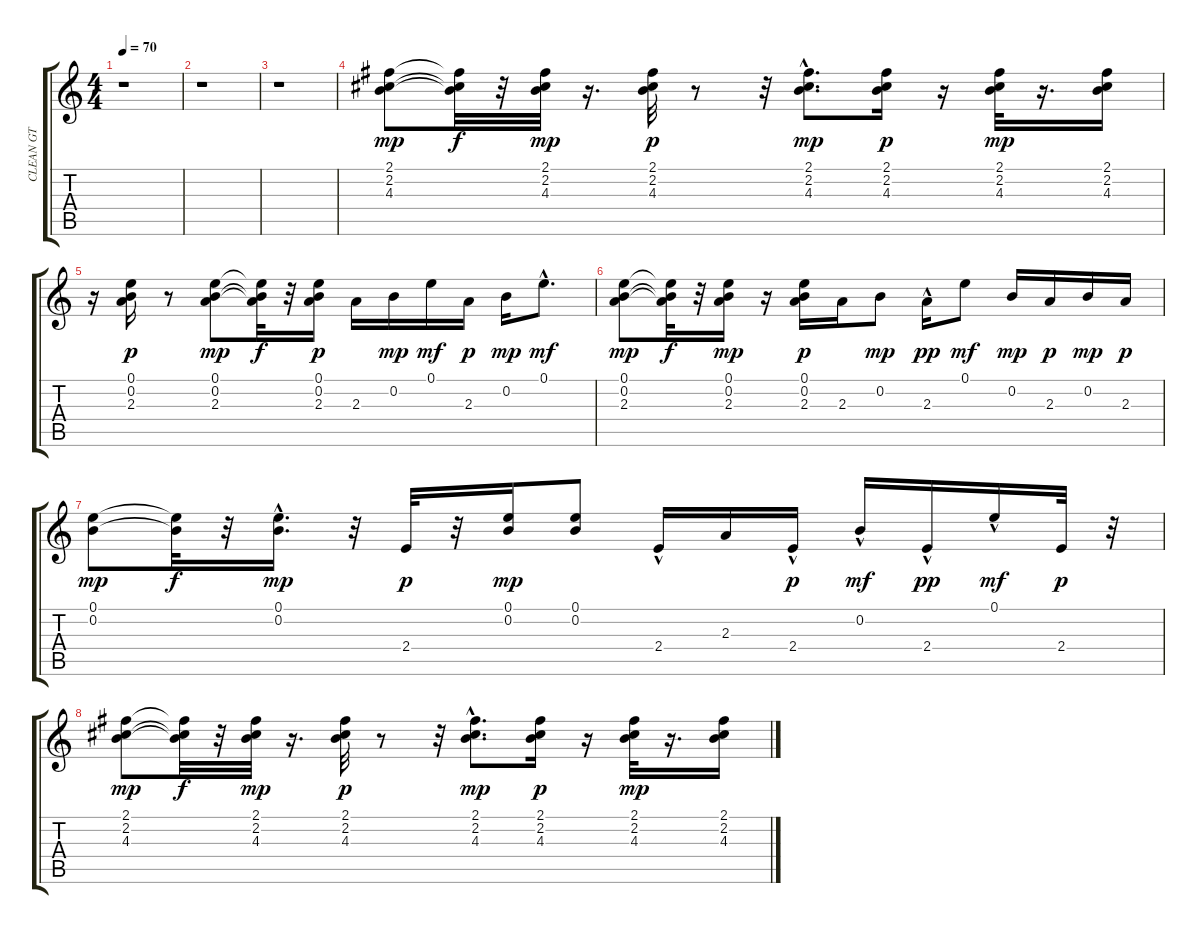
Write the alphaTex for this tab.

\track ("CLEAN GT" "CLEAN GT") {instrument electricguitarclean}
\staff {score tabs}
\tuning (E4 B3 G3 D3 A2 E2) {hide}
\ts (4 4)
\tempo 70
\clef g2
\ks c
r.1{dy mp} |
r.1 |
r.1 |
(2.1 2.2 4.3).8 (2.1{t} 2.2{t} 4.3{t}).32{dy f} r.32 (2.1 2.2 4.3).32{dy mp} r.16{d} (2.1 2.2 4.3).32{dy p} r.8 r.32 (2.1{hac} 2.2{hac} 4.3).8{d dy mp} (2.1 2.2 4.3).16{dy p} r.16 (2.1 2.2 4.3).32{dy mp} r.16{d} (2.1 2.2 4.3).16 |
r.16 (0.1 0.2 2.3).16{dy p} r.8 (0.1 0.2 2.3).8{dy mp} (0.1{t} 0.2{t} 2.3{t}).32{dy f} r.32 (0.1 0.2 2.3).16{dy p} 2.3.16 0.2.16{dy mp} 0.1.16{dy mf} 2.3.16{dy p} 0.2.16{dy mp} 0.1{hac}.8{d dy mf} |
(0.1 0.2 2.3).8{dy mp} (0.1{t} 0.2{t} 2.3{t}).32{dy f} r.32 (0.1 0.2 2.3).16{dy mp} r.16 (0.1 0.2 2.3).16{dy p} 2.3.16 0.2.8{dy mp} 2.3{hac}.16{dy pp} 0.1.8{dy mf} 0.2.16{dy mp} 2.3.16{dy p} 0.2.16{dy mp} 2.3.16{dy p} |
(0.1 0.2).8{dy mp} (0.1{t} 0.2{t}).32{dy f} r.32 (0.1{hac} 0.2).16{d dy mp} r.32 2.4.32{dy p} r.32 (0.1 0.2).16{dy mp} (0.1 0.2).8 2.4{hac}.16 2.3.16 2.4{hac}.16{dy p} 0.2{hac}.16{dy mf} 2.4{hac}.16{dy pp} 0.1{hac}.16{dy mf} 2.4.32{dy p} r.32 |
(2.1 2.2 4.3).8{dy mp} (2.1{t} 2.2{t} 4.3{t}).32{dy f} r.32 (2.1 2.2 4.3).32{dy mp} r.16{d} (2.1 2.2 4.3).32{dy p} r.8 r.32 (2.1{hac} 2.2{hac} 4.3).8{d dy mp} (2.1 2.2 4.3).16{dy p} r.16 (2.1 2.2 4.3).32{dy mp} r.16{d} (2.1 2.2 4.3).16
